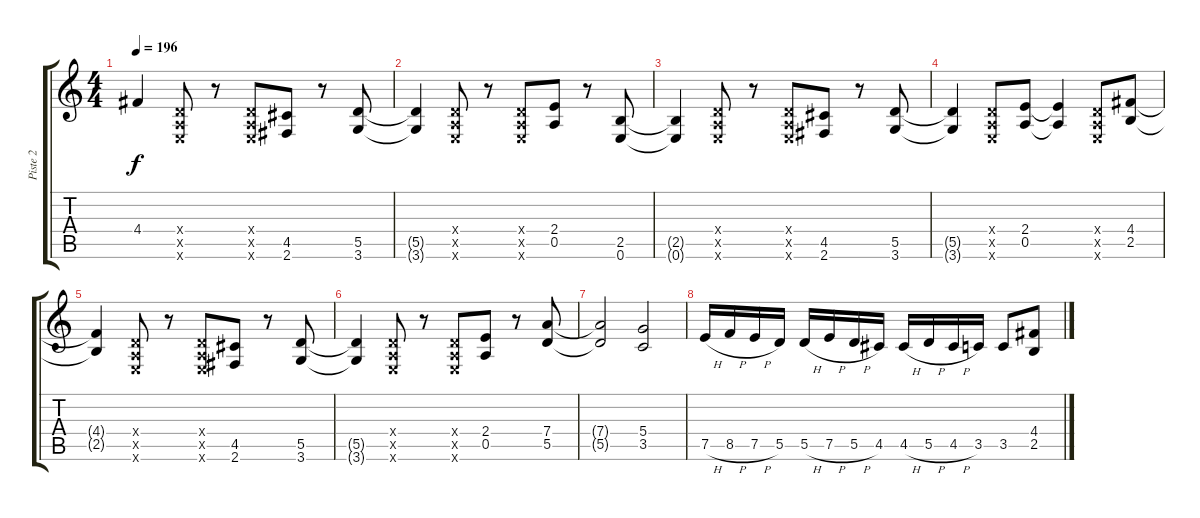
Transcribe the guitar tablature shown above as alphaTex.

\track ("Piste 2" "Piste 2") {instrument distortionguitar}
\staff {score tabs}
\tuning (E4 B3 G3 D3 A2 E2) {hide}
\ts (4 4)
\tempo 196
\clef g2
\ks c
4.4{t}.4{dy f} (0.4{x} 0.5{x} 0.6{x}).8 r.8 (0.4{x} 0.5{x} 0.6{x}).8 (4.5 2.6).8 r.8 (5.5 3.6).8 |
(5.5{t} 3.6{t}).4 (0.4{x} 0.5{x} 0.6{x}).8 r.8 (0.4{x} 0.5{x} 0.6{x}).8 (2.4 0.5).8 r.8 (2.5 0.6).8 |
(2.5{t} 0.6{t}).4 (0.4{x} 0.5{x} 0.6{x}).8 r.8 (0.4{x} 0.5{x} 0.6{x}).8 (4.5 2.6).8 r.8 (5.5 3.6).8 |
(5.5{t} 3.6{t}).4 (0.4{x} 0.5{x} 0.6{x}).8 (2.4 0.5).8 (2.4{t} 0.5{t}).4 (0.4{x} 0.5{x} 0.6{x}).8 (4.4 2.5).8 |
(4.4{t} 2.5{t}).4 (0.4{x} 0.5{x} 0.6{x}).8 r.8 (0.4{x} 0.5{x} 0.6{x}).8 (4.5 2.6).8 r.8 (5.5 3.6).8 |
(5.5{t} 3.6{t}).4 (0.4{x} 0.5{x} 0.6{x}).8 r.8 (0.4{x} 0.5{x} 0.6{x}).8 (2.4 0.5).8 r.8 (7.4 5.5).8 |
(7.4{t} 5.5{t}).2 (5.4 3.5).2 |
7.5{h}.16 8.5{h}.16 7.5{h}.16 5.5.16 5.5{h}.16 7.5{h}.16 5.5{h}.16 4.5.16 4.5{h}.16 5.5{h}.16 4.5{h}.16 3.5.16 3.5.8 (4.4 2.5).8
